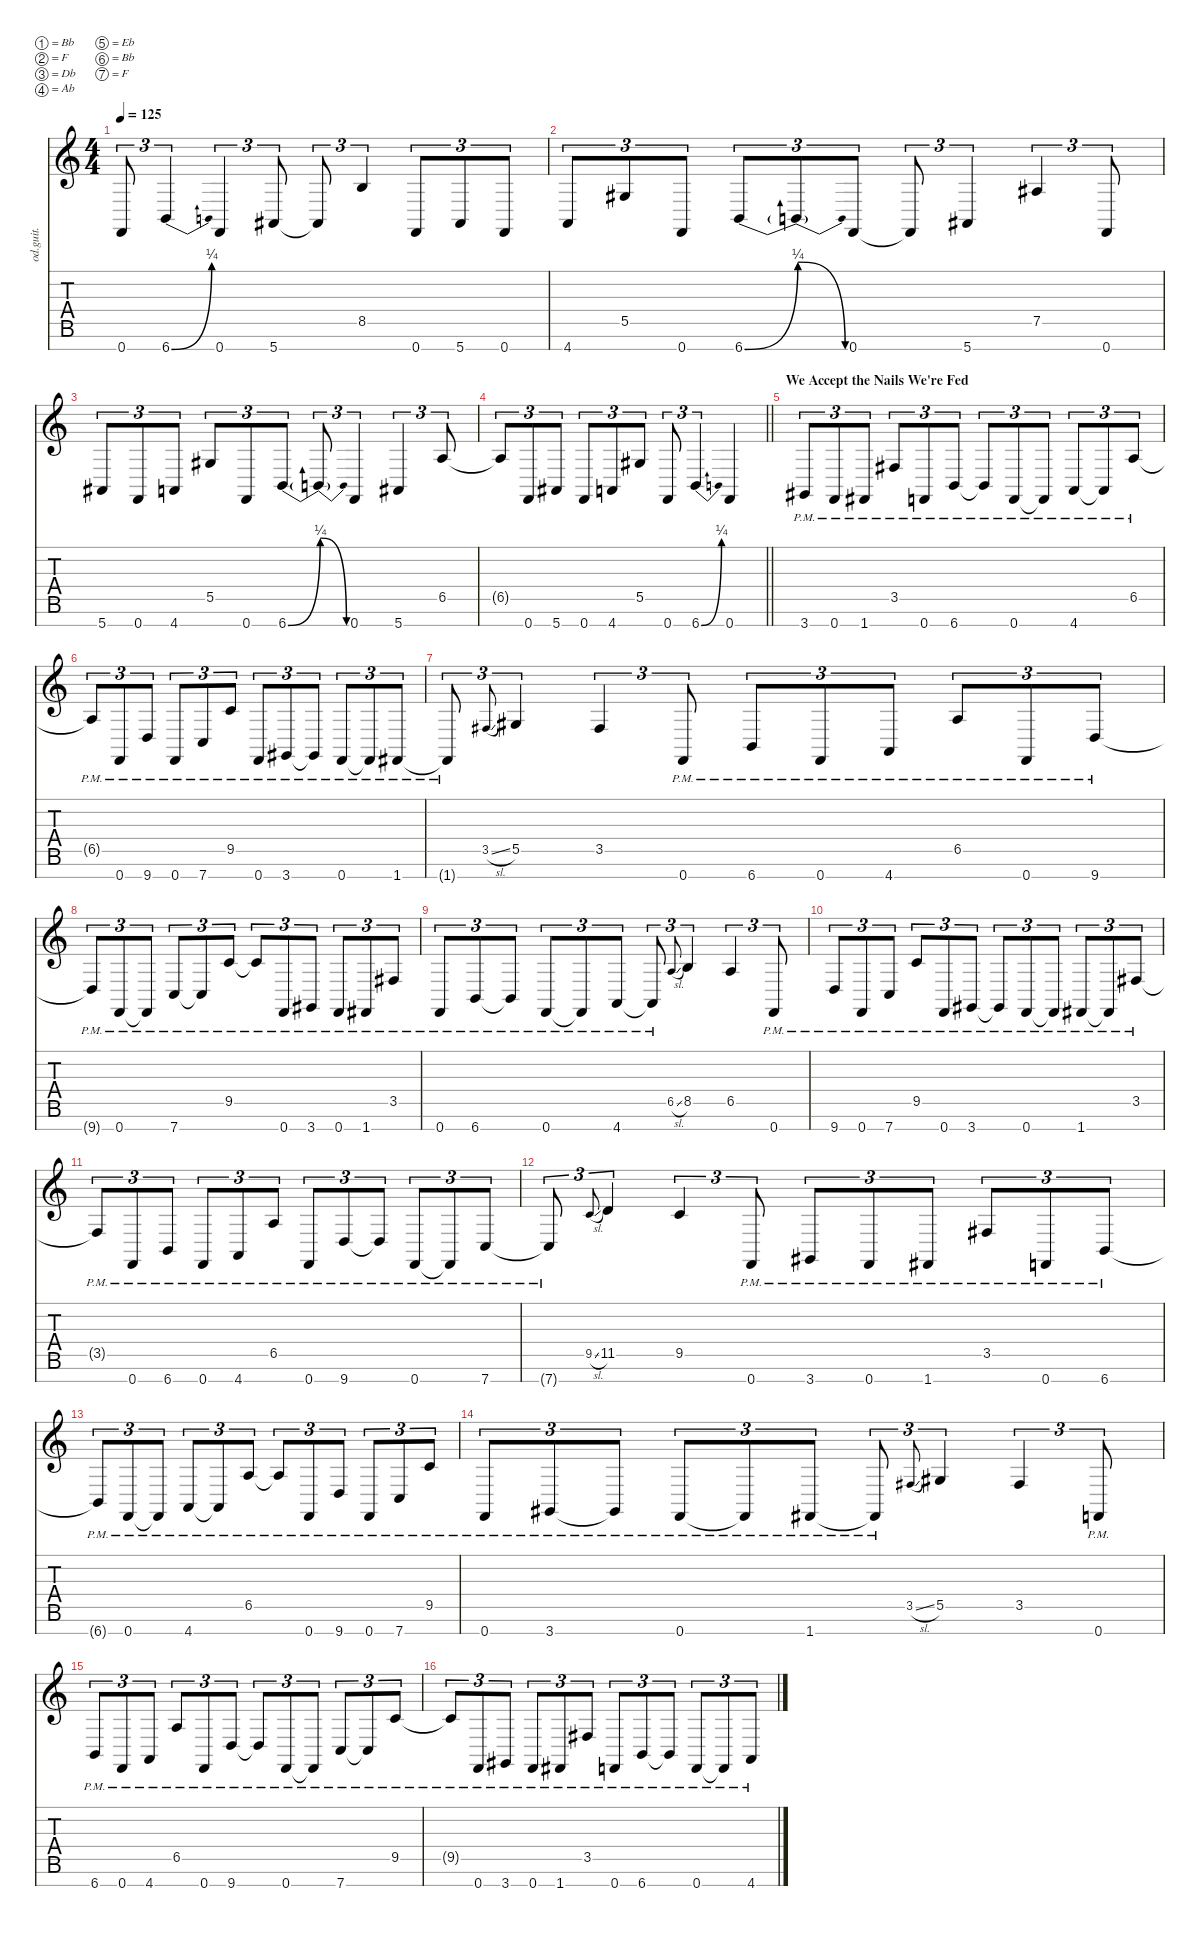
\defaultSystemsLayout 4
\hideDynamics
\bracketExtendMode nobrackets
\track ("8 string guitar 1 (Fredrik Thordendal)" "od.guit.") {instrument overdrivenguitar}
\staff {score tabs}
\tuning (Bb3 F3 Db3 Ab2 Eb2 Bb1 F1)
\ts (4 4)
\tempo 125
\clef g2
\ks c
0.7.8{tu (3 2) dy f beam Up} 6.7{be (bend 0 0 60 1)}.4{tu (3 2) beam Up} 0.7.4{tu (3 2) beam Up} 5.7{acc #}.8{tu (3 2) beam Up} 5.7{t acc #}.8{tu (3 2) beam Up} 8.5.4{tu (3 2) beam Up} 0.7.8{tu (3 2) beam Up} 5.7{acc #}.8{tu (3 2) beam Up} 0.7.8{tu (3 2) beam Up} |
4.7.8{tu (3 2) beam Up} 5.5{acc #}.8{tu (3 2) beam Up} 0.7.8{tu (3 2) beam Up} 6.7{be (bend 0 0 60 1)}.8{tu (3 2) beam Up} 6.7{be (release 0 1 60 0) t}.8{tu (3 2) beam Up} 0.7.8{tu (3 2) beam Up} 0.7{t}.8{tu (3 2) beam Up} 5.7{acc #}.4{tu (3 2) beam Up} 7.5{acc #}.4{tu (3 2) beam Up} 0.7.8{tu (3 2) beam Up} |
5.7{acc #}.8{tu (3 2) beam Up} 0.7.8{tu (3 2) beam Up} 4.7.8{tu (3 2) beam Up} 5.5{acc #}.8{tu (3 2) beam Up} 0.7.8{tu (3 2) beam Up} 6.7{be (bend 0 0 60 1)}.8{tu (3 2) beam Up} 6.7{be (release 0 1 60 0) t}.8{tu (3 2) beam Up} 0.7.4{tu (3 2) beam Up} 5.7{acc #}.4{tu (3 2) beam Up} 6.5.8{tu (3 2) beam Up} |
\barLineRight lightlight
6.5{t}.8{tu (3 2) beam Up} 0.7.8{tu (3 2) beam Up} 5.7{acc #}.8{tu (3 2) beam Up} 0.7.8{tu (3 2) beam Up} 4.7.8{tu (3 2) beam Up} 5.5{acc #}.8{tu (3 2) beam Up} 0.7.8{tu (3 2) beam Up} 6.7{be (bend 0 0 60 1)}.4{tu (3 2) beam Up} 0.7.4{beam Up} |
\section ("" "We Accept the Nails We're Fed")
3.7{pm acc #}.8{tu (3 2) beam Up} 0.7{pm}.8{tu (3 2) beam Up} 1.7{pm acc #}.8{tu (3 2) beam Up} 3.5{pm acc #}.8{tu (3 2) beam Up} 0.7{pm}.8{tu (3 2) beam Up} 6.7{pm}.8{tu (3 2) beam Up} 6.7{pm t}.8{tu (3 2) beam Up} 0.7{pm}.8{tu (3 2) beam Up} 0.7{pm t}.8{tu (3 2) beam Up} 4.7{pm}.8{tu (3 2) beam Up} 4.7{pm t}.8{tu (3 2) beam Up} 6.5{pm}.8{tu (3 2) beam Up} |
6.5{pm t}.8{tu (3 2) beam Up} 0.7{pm}.8{tu (3 2) beam Up} 9.7{pm}.8{tu (3 2) beam Up} 0.7{pm}.8{tu (3 2) beam Up} 7.7{pm}.8{tu (3 2) beam Up} 9.5{pm}.8{tu (3 2) beam Up} 0.7{pm}.8{tu (3 2) beam Up} 3.7{pm acc #}.8{tu (3 2) beam Up} 3.7{pm t acc #}.8{tu (3 2) beam Up} 0.7{pm}.8{tu (3 2) beam Up} 0.7{pm t}.8{tu (3 2) beam Up} 1.7{pm acc #}.8{tu (3 2) beam Up} |
1.7{pm t acc #}.8{tu (3 2) beam Up} 3.5{sl acc #}.8{gr onbeat dy mf beam Up} 5.5{acc #}.4{tu (3 2) dy f beam Up} 3.5{acc #}.4{tu (3 2) beam Up} 0.7{pm}.8{tu (3 2) beam Up} 6.7{pm}.8{tu (3 2) beam Up} 0.7{pm}.8{tu (3 2) beam Up} 4.7{pm}.8{tu (3 2) beam Up} 6.5{pm}.8{tu (3 2) beam Up} 0.7{pm}.8{tu (3 2) beam Up} 9.7{pm}.8{tu (3 2) beam Up} |
9.7{pm t}.8{tu (3 2) beam Up} 0.7{pm}.8{tu (3 2) beam Up} 0.7{pm t}.8{tu (3 2) beam Up} 7.7{pm}.8{tu (3 2) beam Up} 7.7{pm t}.8{tu (3 2) beam Up} 9.5{pm}.8{tu (3 2) beam Up} 9.5{pm t}.8{tu (3 2) beam Up} 0.7{pm}.8{tu (3 2) beam Up} 3.7{pm acc #}.8{tu (3 2) beam Up} 0.7{pm}.8{tu (3 2) beam Up} 1.7{pm acc #}.8{tu (3 2) beam Up} 3.5{pm acc #}.8{tu (3 2) beam Up} |
0.7{pm}.8{tu (3 2) beam Up} 6.7{pm}.8{tu (3 2) beam Up} 6.7{pm t}.8{tu (3 2) beam Up} 0.7{pm}.8{tu (3 2) beam Up} 0.7{pm t}.8{tu (3 2) beam Up} 4.7{pm}.8{tu (3 2) beam Up} 4.7{pm t}.8{tu (3 2) beam Up} 6.5{sl}.8{gr onbeat dy mf beam Up} 8.5.4{tu (3 2) dy f beam Up} 6.5.4{tu (3 2) beam Up} 0.7{pm}.8{tu (3 2) beam Up} |
9.7{pm}.8{tu (3 2) beam Up} 0.7{pm}.8{tu (3 2) beam Up} 7.7{pm}.8{tu (3 2) beam Up} 9.5{pm}.8{tu (3 2) beam Up} 0.7{pm}.8{tu (3 2) beam Up} 3.7{pm acc #}.8{tu (3 2) beam Up} 3.7{pm t acc #}.8{tu (3 2) beam Up} 0.7{pm}.8{tu (3 2) beam Up} 0.7{pm t}.8{tu (3 2) beam Up} 1.7{pm acc #}.8{tu (3 2) beam Up} 1.7{pm t acc #}.8{tu (3 2) beam Up} 3.5{pm acc #}.8{tu (3 2) beam Up} |
3.5{pm t acc #}.8{tu (3 2) beam Up} 0.7{pm}.8{tu (3 2) beam Up} 6.7{pm}.8{tu (3 2) beam Up} 0.7{pm}.8{tu (3 2) beam Up} 4.7{pm}.8{tu (3 2) beam Up} 6.5{pm}.8{tu (3 2) beam Up} 0.7{pm}.8{tu (3 2) beam Up} 9.7{pm}.8{tu (3 2) beam Up} 9.7{pm t}.8{tu (3 2) beam Up} 0.7{pm}.8{tu (3 2) beam Up} 0.7{pm t}.8{tu (3 2) beam Up} 7.7{pm}.8{tu (3 2) beam Up} |
7.7{pm t}.8{tu (3 2) beam Up} 9.5{sl}.8{gr onbeat dy mf beam Up} 11.5.4{tu (3 2) dy f beam Up} 9.5.4{tu (3 2) beam Up} 0.7{pm}.8{tu (3 2) beam Up} 3.7{pm acc #}.8{tu (3 2) beam Up} 0.7{pm}.8{tu (3 2) beam Up} 1.7{pm acc #}.8{tu (3 2) beam Up} 3.5{pm acc #}.8{tu (3 2) beam Up} 0.7{pm}.8{tu (3 2) beam Up} 6.7{pm}.8{tu (3 2) beam Up} |
6.7{pm t}.8{tu (3 2) beam Up} 0.7{pm}.8{tu (3 2) beam Up} 0.7{pm t}.8{tu (3 2) beam Up} 4.7{pm}.8{tu (3 2) beam Up} 4.7{pm t}.8{tu (3 2) beam Up} 6.5{pm}.8{tu (3 2) beam Up} 6.5{pm t}.8{tu (3 2) beam Up} 0.7{pm}.8{tu (3 2) beam Up} 9.7{pm}.8{tu (3 2) beam Up} 0.7{pm}.8{tu (3 2) beam Up} 7.7{pm}.8{tu (3 2) beam Up} 9.5{pm}.8{tu (3 2) beam Up} |
0.7{pm}.8{tu (3 2) beam Up} 3.7{pm acc #}.8{tu (3 2) beam Up} 3.7{pm t acc #}.8{tu (3 2) beam Up} 0.7{pm}.8{tu (3 2) beam Up} 0.7{pm t}.8{tu (3 2) beam Up} 1.7{pm acc #}.8{tu (3 2) beam Up} 1.7{pm t acc #}.8{tu (3 2) beam Up} 3.5{sl acc #}.8{gr onbeat dy mf beam Up} 5.5{acc #}.4{tu (3 2) dy f beam Up} 3.5{acc #}.4{tu (3 2) beam Up} 0.7{pm}.8{tu (3 2) beam Up} |
6.7{pm}.8{tu (3 2) beam Up} 0.7{pm}.8{tu (3 2) beam Up} 4.7{pm}.8{tu (3 2) beam Up} 6.5{pm}.8{tu (3 2) beam Up} 0.7{pm}.8{tu (3 2) beam Up} 9.7{pm}.8{tu (3 2) beam Up} 9.7{pm t}.8{tu (3 2) beam Up} 0.7{pm}.8{tu (3 2) beam Up} 0.7{pm t}.8{tu (3 2) beam Up} 7.7{pm}.8{tu (3 2) beam Up} 7.7{pm t}.8{tu (3 2) beam Up} 9.5{pm}.8{tu (3 2) beam Up} |
9.5{pm t}.8{tu (3 2) beam Up} 0.7{pm}.8{tu (3 2) beam Up} 3.7{pm acc #}.8{tu (3 2) beam Up} 0.7{pm}.8{tu (3 2) beam Up} 1.7{pm acc #}.8{tu (3 2) beam Up} 3.5{pm acc #}.8{tu (3 2) beam Up} 0.7{pm}.8{tu (3 2) beam Up} 6.7{pm}.8{tu (3 2) beam Up} 6.7{pm t}.8{tu (3 2) beam Up} 0.7{pm}.8{tu (3 2) beam Up} 0.7{pm t}.8{tu (3 2) beam Up} 4.7{pm}.8{tu (3 2) beam Up}
